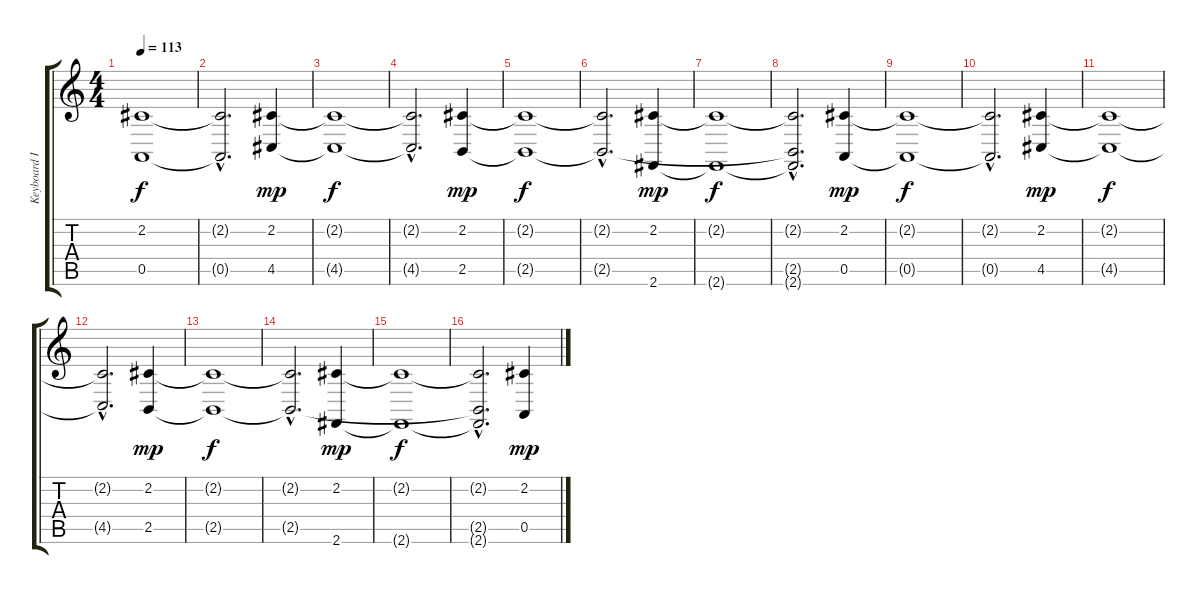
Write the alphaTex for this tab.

\track ("Keyboard I" "Keyboard I") {instrument piccolo}
\staff {score tabs}
\tuning (E4 B3 G3 D3 A2 E2) {hide}
\ts (4 4)
\tempo 113
\clef g2
\ks c
(2.2{t} 0.5{t}).1{dy f} |
(2.2{hac t} 0.5{hac t}).2{d} (2.2 4.5).4{dy mp} |
(2.2{t} 4.5{t}).1{dy f} |
(2.2{hac t} 4.5{hac t}).2{d} (2.2 2.5).4{dy mp} |
(2.2{t} 2.5{t}).1{dy f} |
(2.2{hac t} 2.5{hac t}).2{d} (2.2 2.6).4{dy mp} |
(2.2{t} 2.6{t}).1{dy f} |
(2.2{hac t} 2.5{hac t} 2.6{hac t}).2{d} (2.2 0.5).4{dy mp} |
(2.2{t} 0.5{t}).1{dy f} |
(2.2{hac t} 0.5{hac t}).2{d} (2.2 4.5).4{dy mp} |
(2.2{t} 4.5{t}).1{dy f} |
(2.2{hac t} 4.5{hac t}).2{d} (2.2 2.5).4{dy mp} |
(2.2{t} 2.5{t}).1{dy f} |
(2.2{hac t} 2.5{hac t}).2{d} (2.2 2.6).4{dy mp} |
(2.2{t} 2.6{t}).1{dy f} |
(2.2{hac t} 2.5{hac t} 2.6{hac t}).2{d} (2.2 0.5).4{dy mp}
